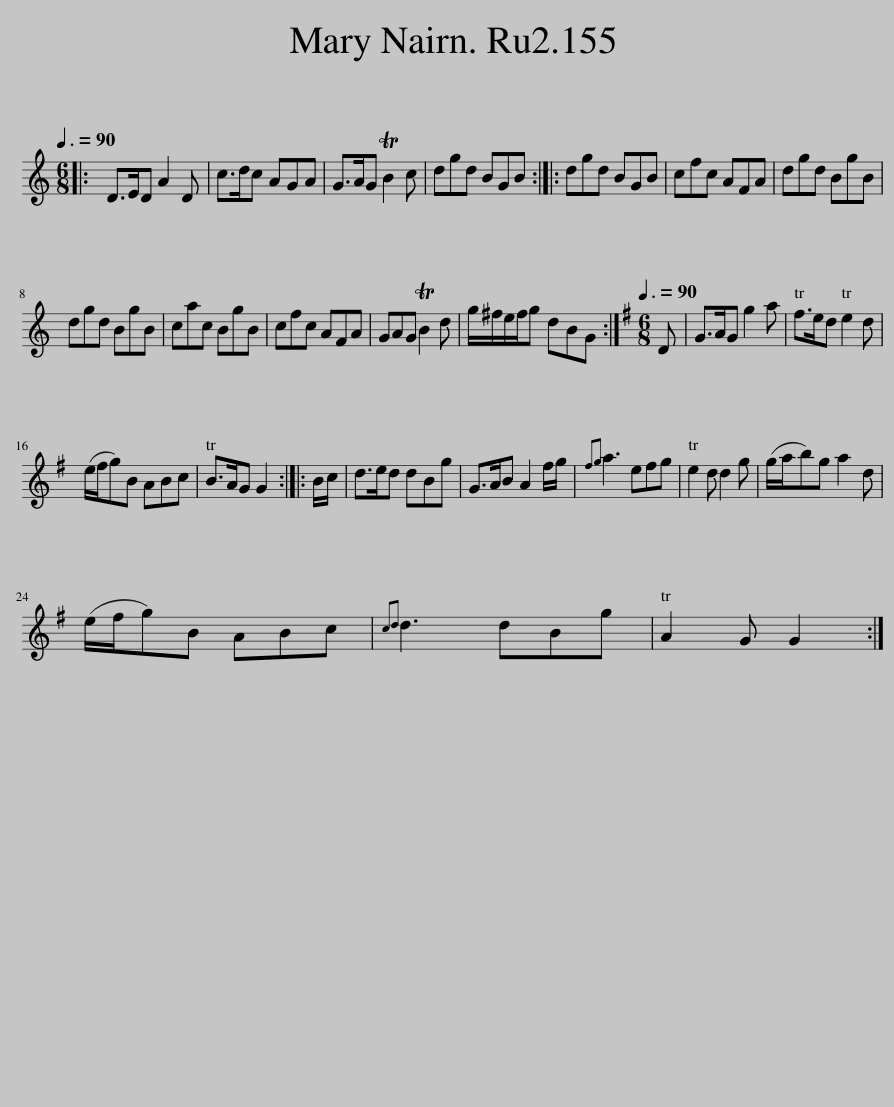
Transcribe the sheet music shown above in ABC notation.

X:1
L:1/8
Q:3/8=90
M:6/8
I:linebreak $
K:C
V:1 treble
V:1
|: D>ED A2 D | c>dc AGA | G>AG TB2 c | dgd BGB :: dgd BGB | %5
 cfc AFA | dgd BgB |$ dgd BgB | cac BgB | cfc AFA | %10
 GAG TB2 d | g/^f/e/f/g dBG :|[K:G][M:6/8][Q:3/8=90] D | G>AG g2 a | f>ed e2 d |$ %15
 (e/f/g)B ABc | B>AG G2 :: B/c/ | d>ed dBg | G>AB A2 f/g/ | %20
{fg} a3 efg | e2 d d2 g | (g/a/b)g a2 d |$ (e/f/g)B ABc |{cd} d3 dBg | %25
 A2 G G2 :| %26
